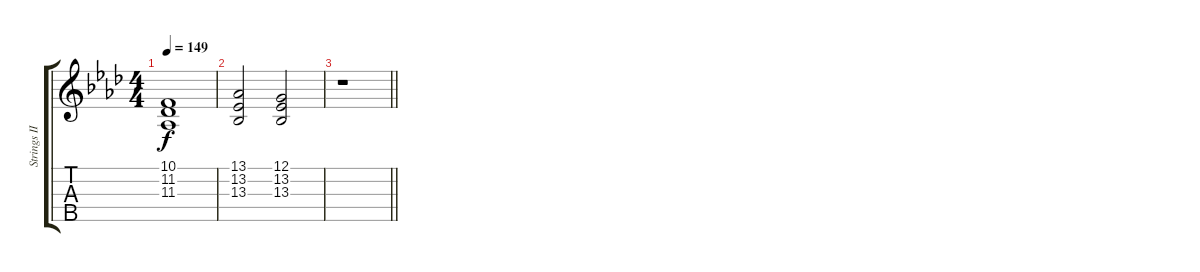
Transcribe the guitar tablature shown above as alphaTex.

\track ("Strings II" "Strings II") {instrument stringensemble1}
\staff {score tabs}
\tuning (G3 D3 A2 E2 B1) {hide}
\ts (4 4)
\tempo 149
\clef g2
\ks ab
(10.1 11.2 11.3).1{dy f} |
(13.1 13.2 13.3).2 (12.1 13.2 13.3).2 |
\barLineRight lightlight
r.1
